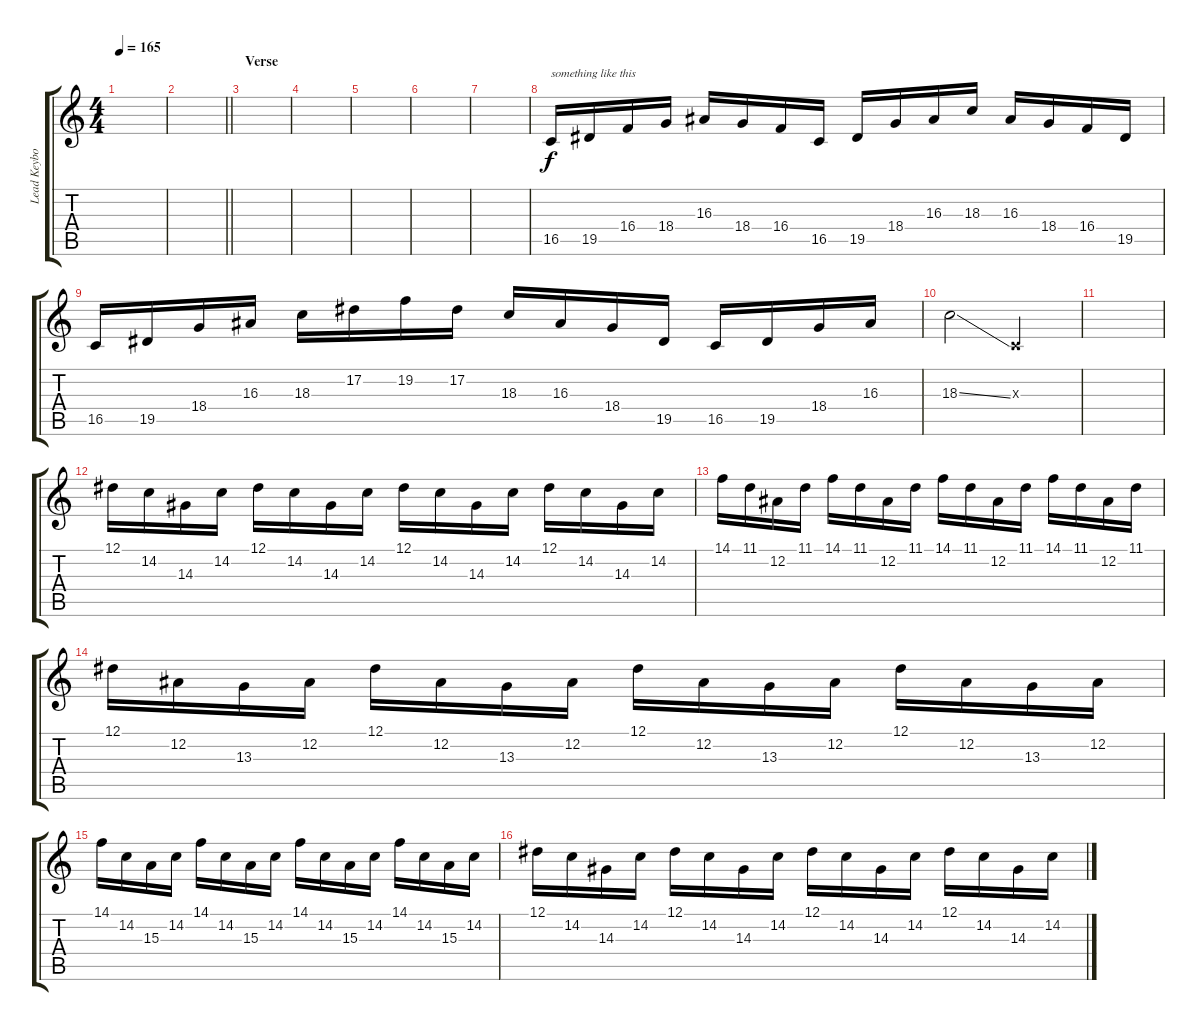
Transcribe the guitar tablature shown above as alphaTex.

\track ("Lead Keyboard" "Lead Keybo") {instrument harpsichord}
\staff {score tabs}
\tuning (Eb4 Bb3 Gb3 Db3 Ab2 Eb2) {hide}
\ts (4 4)
\tempo 165
\clef g2
\ks c
|
\barLineRight lightlight
|
\section ("" "Verse")
|
|
|
|
|
16.5.16{txt "something like this"} 19.5.16 16.4.16 18.4.16 16.3.16 18.4.16 16.4.16 16.5.16 19.5.16 18.4.16 16.3.16 18.3.16 16.3.16 18.4.16 16.4.16 19.5.16 |
16.5.16 19.5.16 18.4.16 16.3.16 18.3.16 17.2.16 19.2.16 17.2.16 18.3.16 16.3.16 18.4.16 19.5.16 16.5.16 19.5.16 18.4.16 16.3.16 |
18.3{ss}.2 6.3{x}.2 |
|
12.1.16{volume 14 instrument harpsichord} 14.2.16 14.3.16 14.2.16 12.1.16 14.2.16 14.3.16 14.2.16 12.1.16 14.2.16 14.3.16 14.2.16 12.1.16 14.2.16 14.3.16 14.2.16 |
14.1.16 11.1.16 12.2.16 11.1.16 14.1.16 11.1.16 12.2.16 11.1.16 14.1.16 11.1.16 12.2.16 11.1.16 14.1.16 11.1.16 12.2.16 11.1.16 |
12.1.16 12.2.16 13.3.16 12.2.16 12.1.16 12.2.16 13.3.16 12.2.16 12.1.16 12.2.16 13.3.16 12.2.16 12.1.16 12.2.16 13.3.16 12.2.16 |
14.1.16 14.2.16 15.3.16 14.2.16 14.1.16 14.2.16 15.3.16 14.2.16 14.1.16 14.2.16 15.3.16 14.2.16 14.1.16 14.2.16 15.3.16 14.2.16 |
12.1.16 14.2.16 14.3.16 14.2.16 12.1.16 14.2.16 14.3.16 14.2.16 12.1.16 14.2.16 14.3.16 14.2.16 12.1.16 14.2.16 14.3.16 14.2.16
